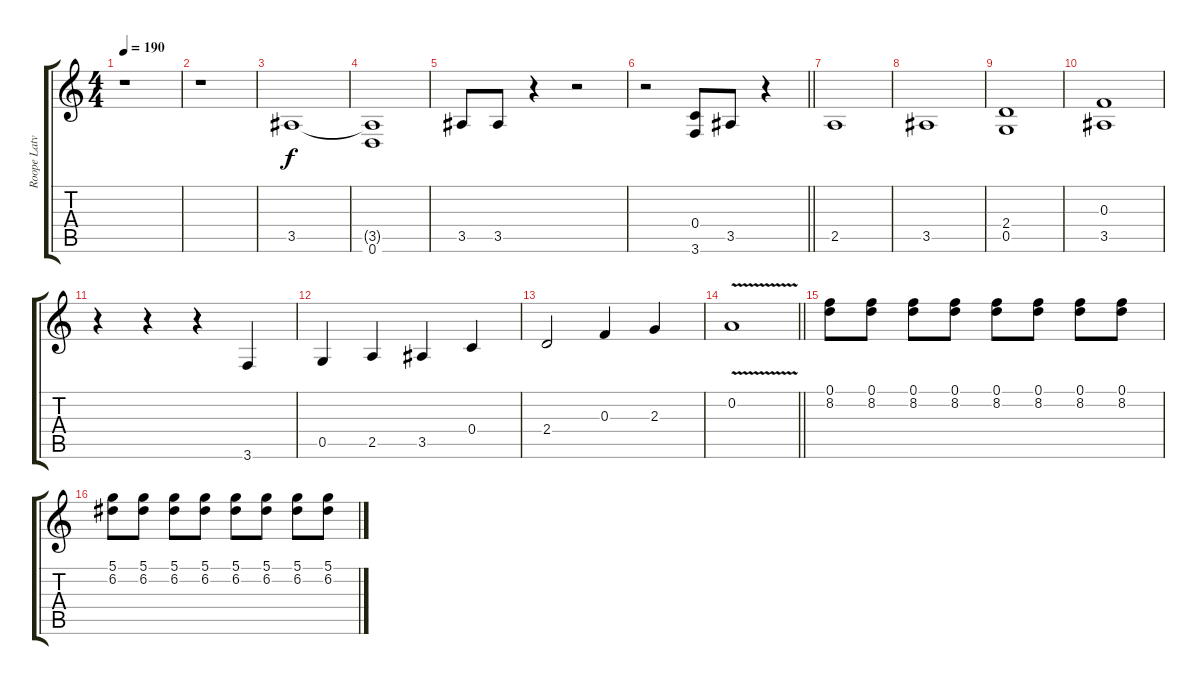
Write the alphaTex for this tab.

\track ("Roope Latvala" "Roope Latv") {instrument overdrivenguitar}
\staff {score tabs}
\tuning (D4 A3 F3 C3 G2 D2) {hide}
\ts (4 4)
\tempo 190
\clef g2
\ks c
r.1{dy f} |
r.1 |
3.5.1 |
(3.5{t} 0.6).1 |
3.5.8 3.5.8 r.4 r.2 |
\barLineRight lightlight
r.2 (0.4 3.6).8 3.5.8 r.4 |
2.5.1 |
3.5.1 |
(2.4 0.5).1 |
(0.3 3.5).1 |
r.4 r.4 r.4 3.6.4 |
0.5.4 2.5.4 3.5.4 0.4.4 |
2.4.2 0.3.4 2.3.4 |
\barLineRight lightlight
0.2{v}.1 |
(0.1 8.2).8 (0.1 8.2).8 (0.1 8.2).8 (0.1 8.2).8 (0.1 8.2).8 (0.1 8.2).8 (0.1 8.2).8 (0.1 8.2).8 |
(5.1 6.2).8 (5.1 6.2).8 (5.1 6.2).8 (5.1 6.2).8 (5.1 6.2).8 (5.1 6.2).8 (5.1 6.2).8 (5.1 6.2).8
